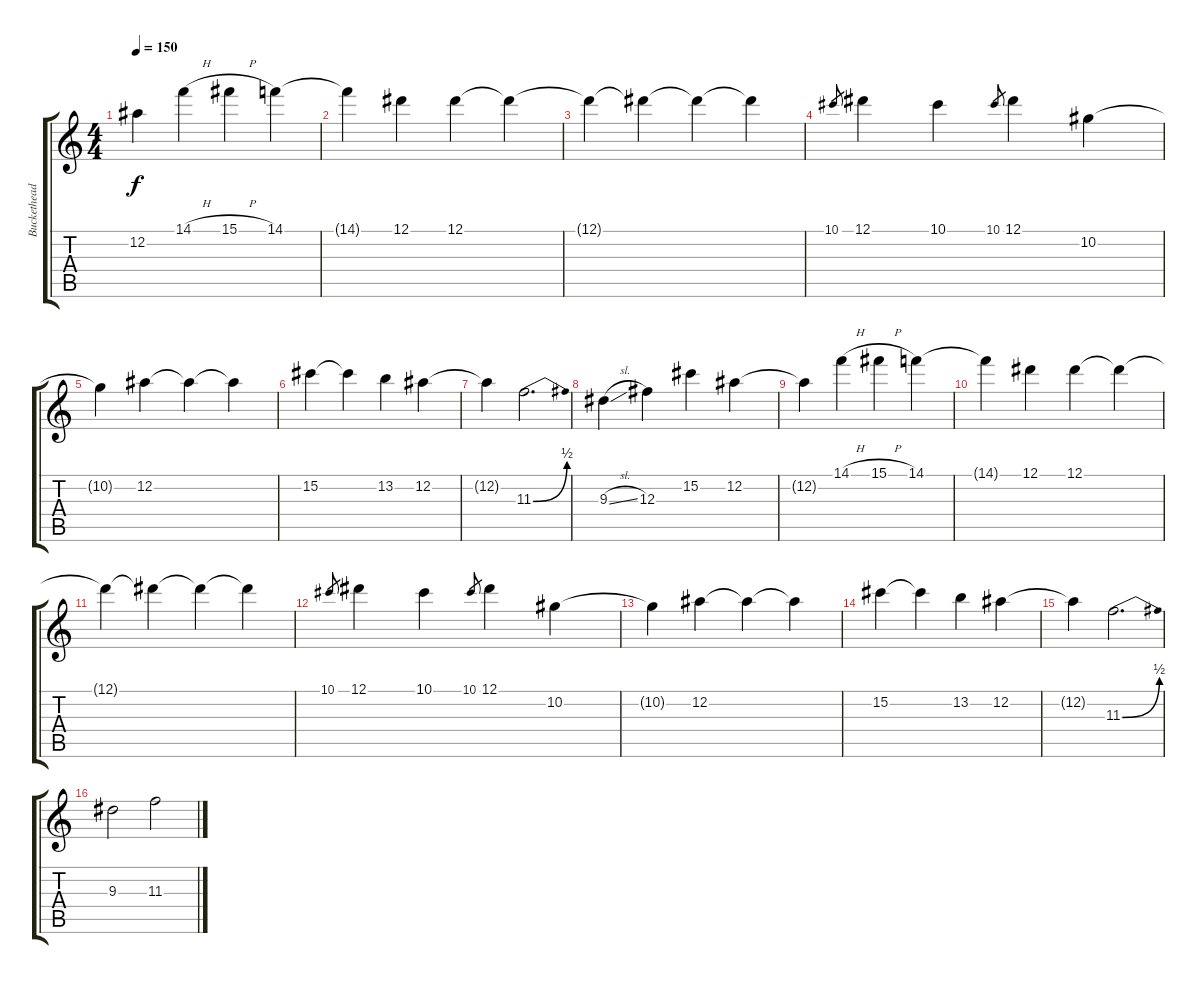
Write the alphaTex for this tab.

\track ("Buckethead" "Buckethead") {instrument distortionguitar}
\staff {score tabs}
\tuning (Eb4 Bb3 Gb3 Db3 Ab2 Eb2) {hide}
\ts (4 4)
\tempo 150
\clef g2
\ks c
12.2{t}.4{dy f} 14.1{h}.4 15.1{h}.4 14.1.4 |
14.1{t}.4 12.1.4 12.1.4 12.1{t}.4 |
12.1{t}.4 12.1{t}.4 12.1{t}.4 12.1{t}.4 |
10.1.8{gr} 12.1.4 10.1.4 10.1.8{gr} 12.1.4 10.2.4 |
10.2{t}.4 12.2.4 12.2{t}.4 12.2{t}.4 |
15.2.4 15.2{t}.4 13.2.4 12.2.4 |
12.2{t}.4 11.3{be (bend 0 0 60 2)}.2{d} |
9.3{sl}.4 12.3.4 15.2.4 12.2.4 |
12.2{t}.4 14.1{h}.4 15.1{h}.4 14.1.4 |
14.1{t}.4 12.1.4 12.1.4 12.1{t}.4 |
12.1{t}.4 12.1{t}.4 12.1{t}.4 12.1{t}.4 |
10.1.8{gr} 12.1.4 10.1.4 10.1.8{gr} 12.1.4 10.2.4 |
10.2{t}.4 12.2.4 12.2{t}.4 12.2{t}.4 |
15.2.4 15.2{t}.4 13.2.4 12.2.4 |
12.2{t}.4 11.3{be (bend 0 0 60 2)}.2{d} |
9.3.2 11.3.2
